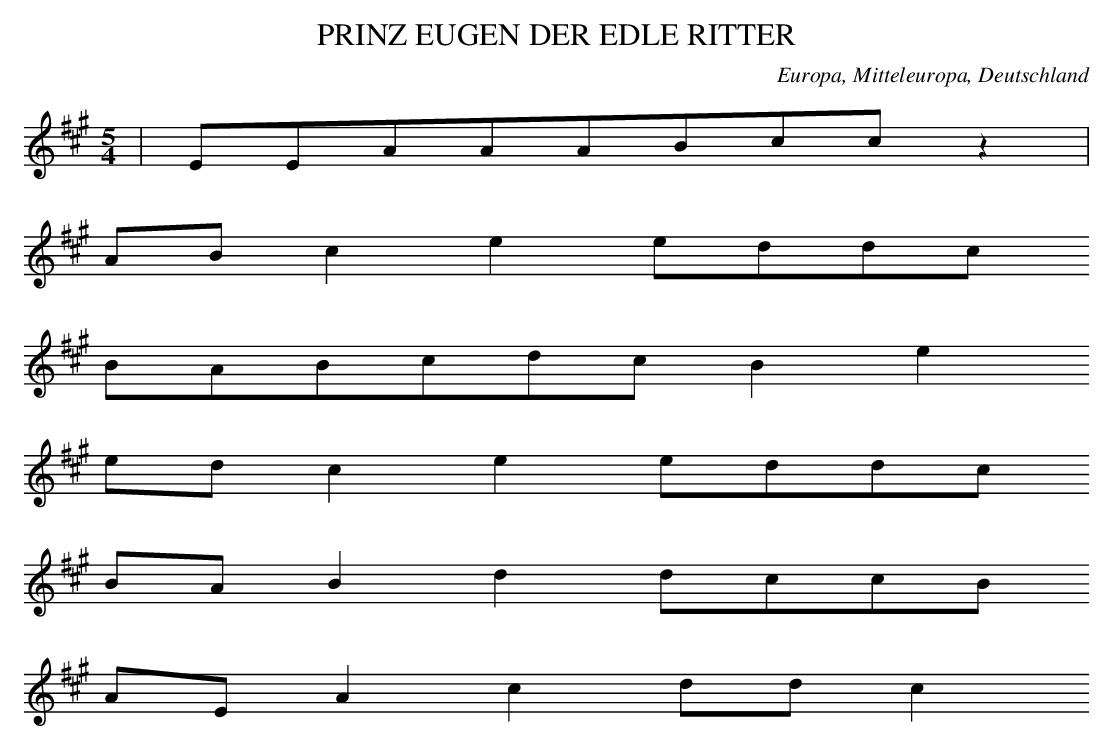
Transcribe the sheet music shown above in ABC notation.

X:1
T: PRINZ EUGEN DER EDLE RITTER
O: Europa, Mitteleuropa, Deutschland
M: 5/4
L: 1/8
K: A
 | EEAAABccz2 |
ABc2e2eddc
BABcdcB2e2
edc2e2eddc
BAB2d2dccB
AEA2c2ddc2
